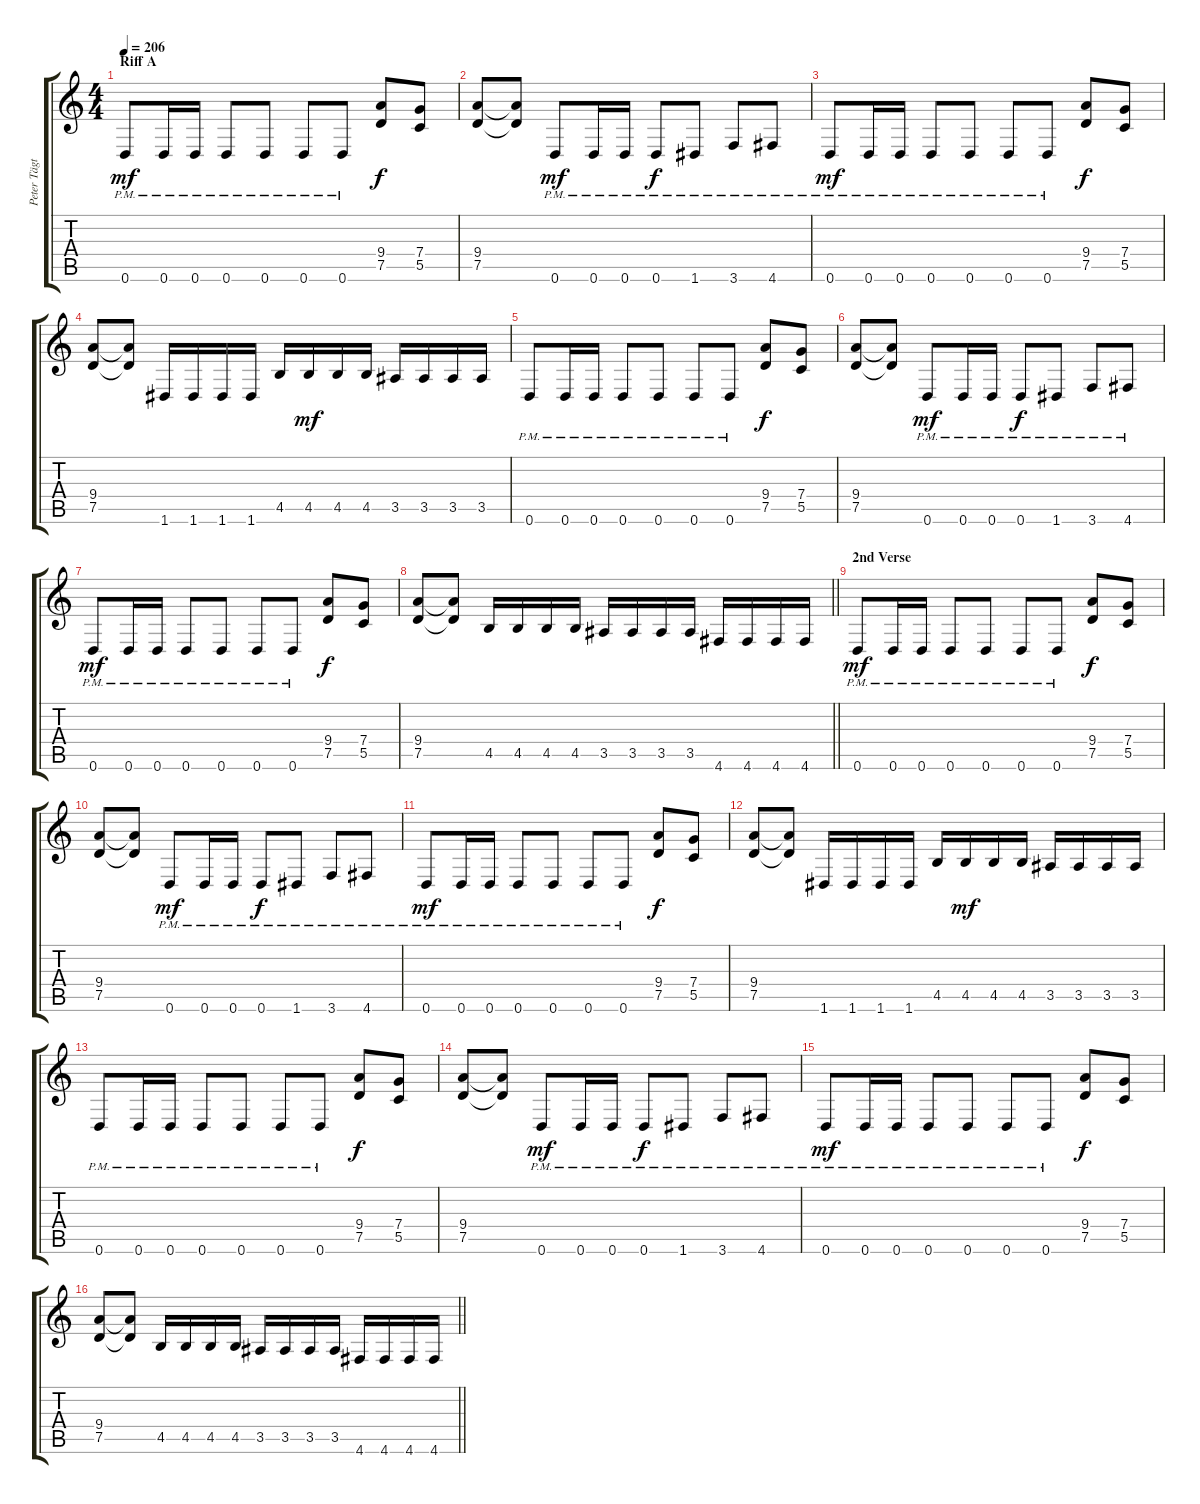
\track ("Peter Tägtgren" "Peter Tägt") {instrument distortionguitar}
\staff {score tabs}
\tuning (D4 A3 F3 C3 G2 D2) {hide}
\ts (4 4)
\section ("" "Riff A")
\tempo 206
\clef g2
\ks c
0.6{pm}.8{dy mf} 0.6{pm}.16 0.6{pm}.16 0.6{pm}.8 0.6{pm}.8 0.6{pm}.8 0.6{pm}.8 (9.4 7.5).8{dy f} (7.4 5.5).8 |
(9.4 7.5).8 (9.4{t} 7.5{t}).8 0.6{pm}.8{dy mf} 0.6{pm}.16 0.6{pm}.16 0.6{pm}.8{dy f} 1.6{pm}.8 3.6{pm}.8 4.6{pm}.8 |
0.6{pm}.8{dy mf} 0.6{pm}.16 0.6{pm}.16 0.6{pm}.8 0.6{pm}.8 0.6{pm}.8 0.6{pm}.8 (9.4 7.5).8{dy f} (7.4 5.5).8 |
(9.4 7.5).8 (9.4{t} 7.5{t}).8 1.6.16 1.6.16 1.6.16 1.6.16 4.5.16 4.5.16{dy mf} 4.5.16 4.5.16 3.5.16 3.5.16 3.5.16 3.5.16 |
0.6{pm}.8 0.6{pm}.16 0.6{pm}.16 0.6{pm}.8 0.6{pm}.8 0.6{pm}.8 0.6{pm}.8 (9.4 7.5).8{dy f} (7.4 5.5).8 |
(9.4 7.5).8 (9.4{t} 7.5{t}).8 0.6{pm}.8{dy mf} 0.6{pm}.16 0.6{pm}.16 0.6{pm}.8{dy f} 1.6{pm}.8 3.6{pm}.8 4.6{pm}.8 |
0.6{pm}.8{dy mf} 0.6{pm}.16 0.6{pm}.16 0.6{pm}.8 0.6{pm}.8 0.6{pm}.8 0.6{pm}.8 (9.4 7.5).8{dy f} (7.4 5.5).8 |
\barLineRight lightlight
(9.4 7.5).8 (9.4{t} 7.5{t}).8 4.5.16 4.5.16 4.5.16 4.5.16 3.5.16 3.5.16 3.5.16 3.5.16 4.6.16 4.6.16 4.6.16 4.6.16 |
\section ("" "2nd Verse")
0.6{pm}.8{dy mf} 0.6{pm}.16 0.6{pm}.16 0.6{pm}.8 0.6{pm}.8 0.6{pm}.8 0.6{pm}.8 (9.4 7.5).8{dy f} (7.4 5.5).8 |
(9.4 7.5).8 (9.4{t} 7.5{t}).8 0.6{pm}.8{dy mf} 0.6{pm}.16 0.6{pm}.16 0.6{pm}.8{dy f} 1.6{pm}.8 3.6{pm}.8 4.6{pm}.8 |
0.6{pm}.8{dy mf} 0.6{pm}.16 0.6{pm}.16 0.6{pm}.8 0.6{pm}.8 0.6{pm}.8 0.6{pm}.8 (9.4 7.5).8{dy f} (7.4 5.5).8 |
(9.4 7.5).8 (9.4{t} 7.5{t}).8 1.6.16 1.6.16 1.6.16 1.6.16 4.5.16 4.5.16{dy mf} 4.5.16 4.5.16 3.5.16 3.5.16 3.5.16 3.5.16 |
0.6{pm}.8 0.6{pm}.16 0.6{pm}.16 0.6{pm}.8 0.6{pm}.8 0.6{pm}.8 0.6{pm}.8 (9.4 7.5).8{dy f} (7.4 5.5).8 |
(9.4 7.5).8 (9.4{t} 7.5{t}).8 0.6{pm}.8{dy mf} 0.6{pm}.16 0.6{pm}.16 0.6{pm}.8{dy f} 1.6{pm}.8 3.6{pm}.8 4.6{pm}.8 |
0.6{pm}.8{dy mf} 0.6{pm}.16 0.6{pm}.16 0.6{pm}.8 0.6{pm}.8 0.6{pm}.8 0.6{pm}.8 (9.4 7.5).8{dy f} (7.4 5.5).8 |
\barLineRight lightlight
(9.4 7.5).8 (9.4{t} 7.5{t}).8 4.5.16 4.5.16 4.5.16 4.5.16 3.5.16 3.5.16 3.5.16 3.5.16 4.6.16 4.6.16 4.6.16 4.6.16
